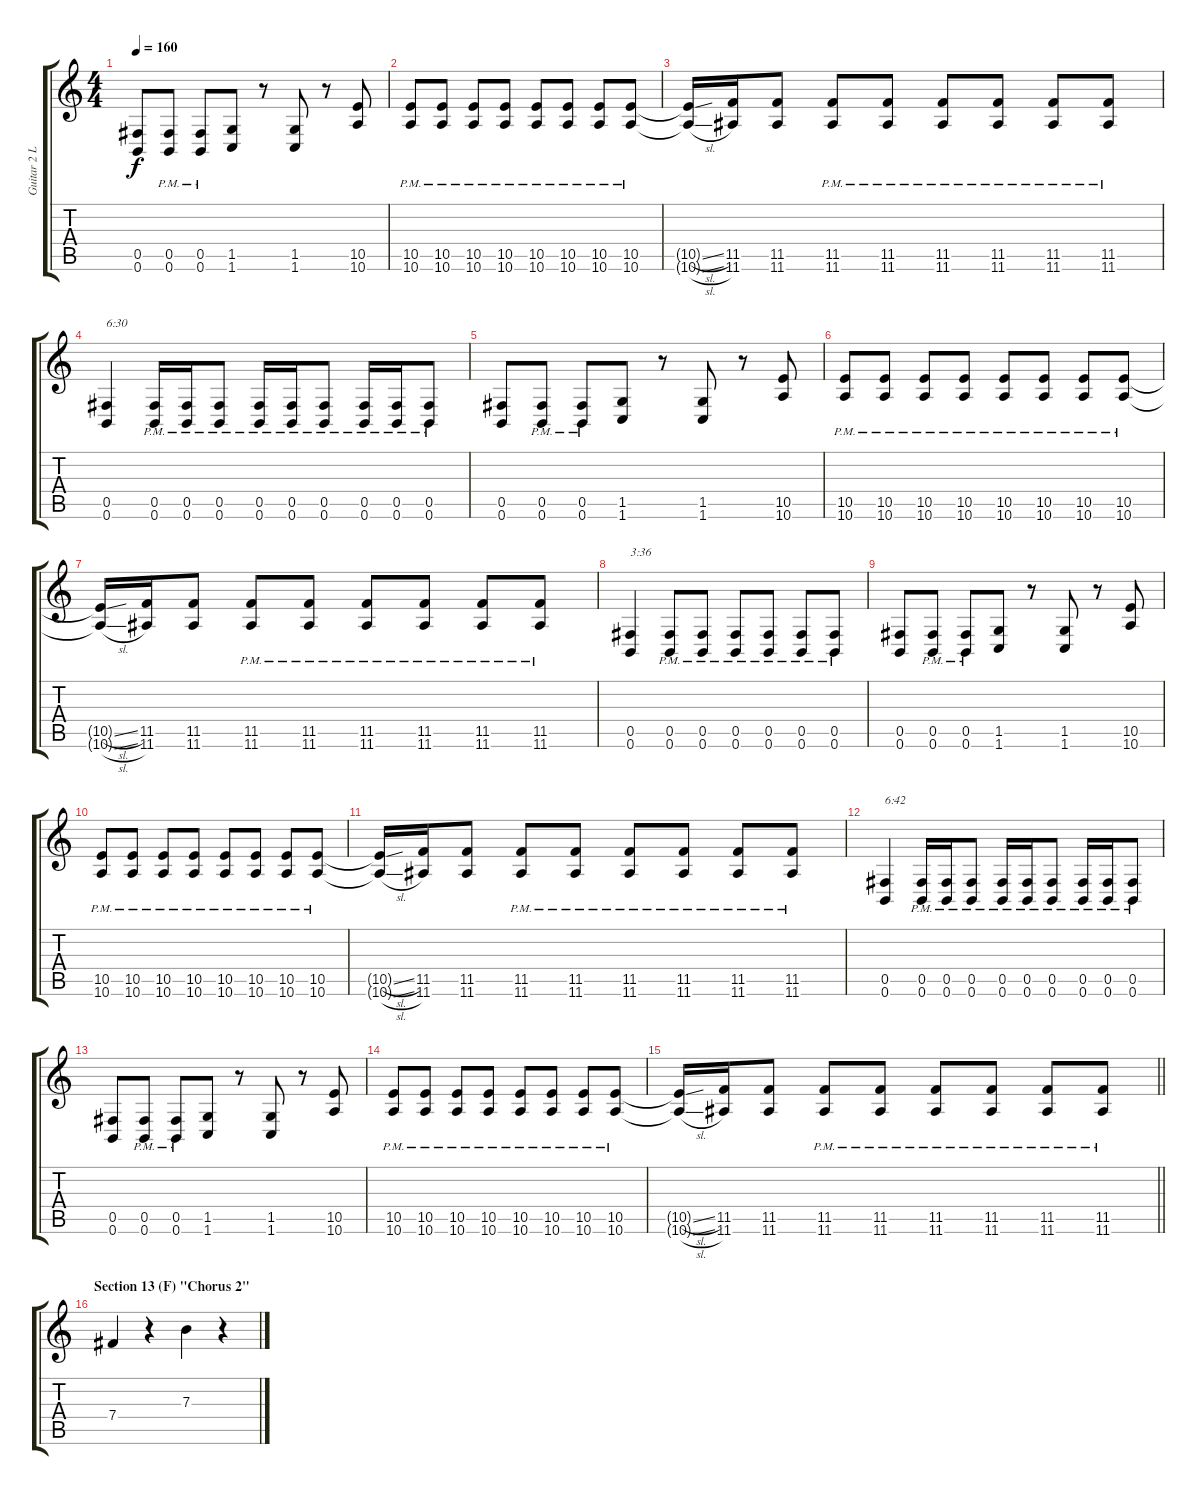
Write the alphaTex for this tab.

\track ("Guitar 2 Lead" "Guitar 2 L") {instrument distortionguitar}
\staff {score tabs}
\tuning (E4 B3 E3 B2 Gb2 B1) {hide}
\ts (4 4)
\tempo 160
\clef g2
\ks c
(0.5 0.6).8{dy f} (0.5{pm} 0.6).8 (0.5 0.6{pm}).8 (1.5 1.6).8 r.8 (1.5 1.6).8 r.8 (10.5 10.6).8 |
(10.5{pm} 10.6{pm}).8 (10.5{pm} 10.6{pm}).8 (10.5{pm} 10.6{pm}).8 (10.5{pm} 10.6{pm}).8 (10.5{pm} 10.6{pm}).8 (10.5{pm} 10.6{pm}).8 (10.5{pm} 10.6{pm}).8 (10.5{pm} 10.6).8 |
(10.5{sl t} 10.6{sl t}).16 (11.5 11.6).16 (11.5 11.6).8 (11.5{pm} 11.6{pm}).8 (11.5{pm} 11.6{pm}).8 (11.5{pm} 11.6{pm}).8 (11.5{pm} 11.6{pm}).8 (11.5{pm} 11.6{pm}).8 (11.5{pm} 11.6{pm}).8 |
(0.5 0.6).4{txt "6:30"} (0.5{pm} 0.6).16 (0.5 0.6{pm}).16 (0.5 0.6{pm}).8 (0.5{pm} 0.6).16 (0.5 0.6{pm}).16 (0.5{pm} 0.6).8 (0.5{pm} 0.6).16 (0.5 0.6{pm}).16 (0.5{pm} 0.6).8 |
(0.5 0.6).8 (0.5{pm} 0.6).8 (0.5 0.6{pm}).8 (1.5 1.6).8 r.8 (1.5 1.6).8 r.8 (10.5 10.6).8 |
(10.5{pm} 10.6{pm}).8 (10.5{pm} 10.6{pm}).8 (10.5{pm} 10.6{pm}).8 (10.5{pm} 10.6{pm}).8 (10.5{pm} 10.6{pm}).8 (10.5{pm} 10.6{pm}).8 (10.5{pm} 10.6{pm}).8 (10.5{pm} 10.6).8 |
(10.5{sl t} 10.6{sl t}).16 (11.5 11.6).16 (11.5 11.6).8 (11.5{pm} 11.6{pm}).8 (11.5{pm} 11.6{pm}).8 (11.5{pm} 11.6{pm}).8 (11.5{pm} 11.6{pm}).8 (11.5{pm} 11.6{pm}).8 (11.5{pm} 11.6{pm}).8 |
(0.5 0.6).4{txt "3:36"} (0.5{pm} 0.6).8 (0.5{pm} 0.6).8 (0.5{pm} 0.6).8 (0.5{pm} 0.6).8 (0.5{pm} 0.6).8 (0.5{pm} 0.6).8 |
(0.5 0.6).8 (0.5{pm} 0.6).8 (0.5 0.6{pm}).8 (1.5 1.6).8 r.8 (1.5 1.6).8 r.8 (10.5 10.6).8 |
(10.5{pm} 10.6{pm}).8 (10.5{pm} 10.6{pm}).8 (10.5{pm} 10.6{pm}).8 (10.5{pm} 10.6{pm}).8 (10.5{pm} 10.6{pm}).8 (10.5{pm} 10.6{pm}).8 (10.5{pm} 10.6{pm}).8 (10.5{pm} 10.6).8 |
(10.5{sl t} 10.6{sl t}).16 (11.5 11.6).16 (11.5 11.6).8 (11.5{pm} 11.6{pm}).8 (11.5{pm} 11.6{pm}).8 (11.5{pm} 11.6{pm}).8 (11.5{pm} 11.6{pm}).8 (11.5{pm} 11.6{pm}).8 (11.5{pm} 11.6{pm}).8 |
(0.5 0.6).4{txt "6:42"} (0.5{pm} 0.6).16 (0.5 0.6{pm}).16 (0.5 0.6{pm}).8 (0.5{pm} 0.6).16 (0.5 0.6{pm}).16 (0.5{pm} 0.6).8 (0.5{pm} 0.6).16 (0.5 0.6{pm}).16 (0.5{pm} 0.6).8 |
(0.5 0.6).8 (0.5{pm} 0.6).8 (0.5 0.6{pm}).8 (1.5 1.6).8 r.8 (1.5 1.6).8 r.8 (10.5 10.6).8 |
(10.5{pm} 10.6{pm}).8 (10.5{pm} 10.6{pm}).8 (10.5{pm} 10.6{pm}).8 (10.5{pm} 10.6{pm}).8 (10.5{pm} 10.6{pm}).8 (10.5{pm} 10.6{pm}).8 (10.5{pm} 10.6{pm}).8 (10.5{pm} 10.6).8 |
\barLineRight lightlight
(10.5{sl t} 10.6{sl t}).16 (11.5 11.6).16 (11.5 11.6).8 (11.5{pm} 11.6{pm}).8 (11.5{pm} 11.6{pm}).8 (11.5{pm} 11.6{pm}).8 (11.5{pm} 11.6{pm}).8 (11.5{pm} 11.6{pm}).8 (11.5{pm} 11.6{pm}).8 |
\section ("" "Section 13 (F) \"Chorus 2\"")
7.4.4 r.4 7.3.4 r.4
